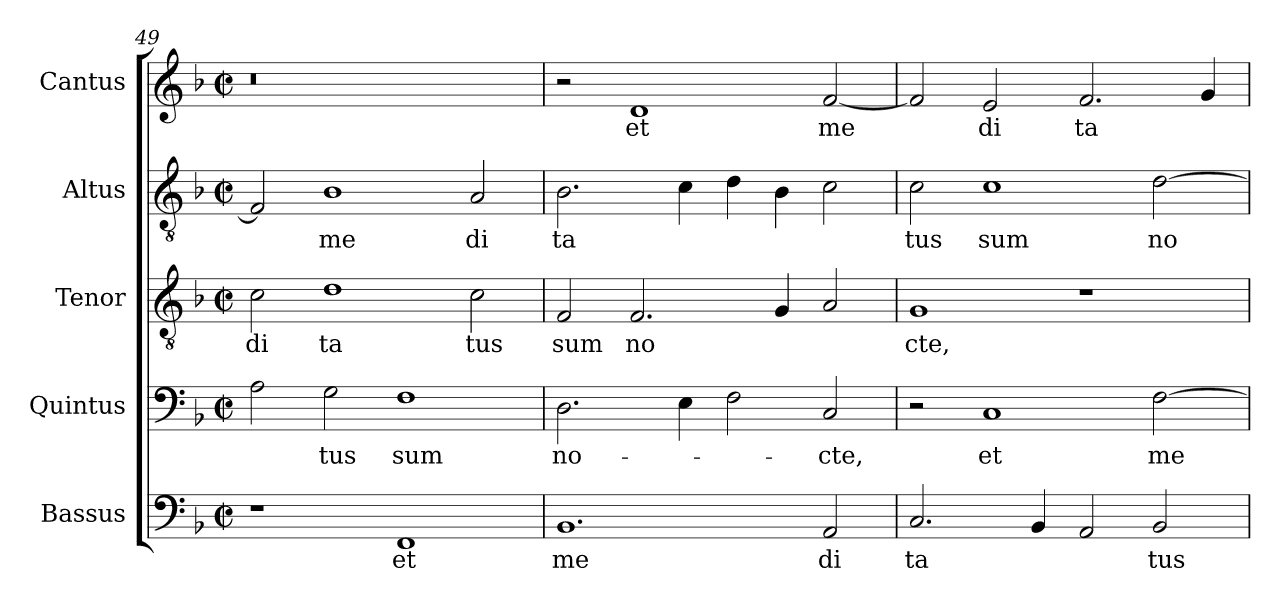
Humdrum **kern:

**kern	**text	**kern	**text	**kern	**text	**kern	**text	**kern	**text
*part5	*part5	*part4	*part4	*part3	*part3	*part2	*part2	*part1	*part1
*staff5	*staff5	*staff4	*staff4	*staff3	*staff3	*staff2	*staff2	*staff1	*staff1
*I"Bassus	*	*I"Quintus	*	*I"Tenor	*	*I"Altus	*	*I"Cantus	*
!!LO:LB:g=z
*clefF4	*	*clefF4	*	*clefGv2	*	*clefGv2	*	*clefG2	*
*k[b-]	*	*k[b-]	*	*k[b-]	*	*k[b-]	*	*k[b-]	*
*F:	*	*F:	*	*F:	*	*F:	*	*F:	*
*M2/2	*	*M2/2	*	*M2/2	*	*M2/2	*	*M2/2	*
*met(c|)	*	*met(c|)	*	*met(c|)	*	*met(c|)	*	*met(c|)	*
=49	=49	=49	=49	=49	=49	=49	=49	=49	=49
!	!	!	!	!	!LO:LY:b:cj	!	!	!	!
1r	.	2A\	.	2c\	di	2F/]	.	0r	.
!	!	!	!LO:LY:b:cj	!	!LO:LY:b:cj	!	!LO:LY:b:cj	!	!
.	.	2G\	-tus	1d	ta	1B-	me	.	.
!	!LO:LY:b:cj	!	!LO:LY:b:cj	!	!	!	!	!	!
1FF	et	1F	sum	.	.	.	.	.	.
!	!	!	!	!	!LO:LY:b:cj	!	!LO:LY:b:cj	!	!
.	.	.	.	2c\	tus	2A/	di	.	.
=50	=50	=50	=50	=50	=50	=50	=50	=50	=50
!	!LO:LY:b:cj	!	!LO:LY:b:cj	!	!LO:LY:b:cj	!	!LO:LY:b:cj	!	!
1.BB-	me	2.D\	no-	2F/	sum	2.B-\	ta	2r	.
!	!	!	!	!	!LO:LY:b:cj	!	!	!	!LO:LY:b:cj
.	.	.	.	2.F/	no	.	.	1d	et
.	.	4E\	.	.	.	4c\	.	.	.
.	.	2F\	.	.	.	4d\	.	.	.
.	.	.	.	4G/	.	4B-\	.	.	.
!	!LO:LY:b:cj	!	!LO:LY:b:cj	!	!	!	!	!	!LO:LY:b
2AA/	di	2C/	-cte,	2A/	.	2c\	.	[<2f/	me
=51	=51	=51	=51	=51	=51	=51	=51	=51	=51
!	!LO:LY:b:cj	!	!	!	!LO:LY:b:cj	!	!LO:LY:b:cj	!	!
2.C/	ta	2r	.	1G	cte,	2c\	tus	2f/]	.
!	!	!	!LO:LY:b:cj	!	!	!	!LO:LY:b:cj	!	!LO:LY:b:cj
.	.	1C	et	.	.	1c	sum	2e/	di
4BB-/	.	.	.	.	.	.	.	.	.
!	!	!	!	!	!	!	!	!	!LO:LY:b:cj
2AA/	.	.	.	1r	.	.	.	2.f/	ta
!	!LO:LY:b:cj	!	!LO:LY:b	!	!	!	!LO:LY:b:cj	!	!
2BB-/	tus	[>2F\	me-	.	.	[>2d\	no	.	.
.	.	.	.	.	.	.	.	4g/	.
=	=	=	=	=	=	=	=	=	=
*-	*-	*-	*-	*-	*-	*-	*-	*-	*-
